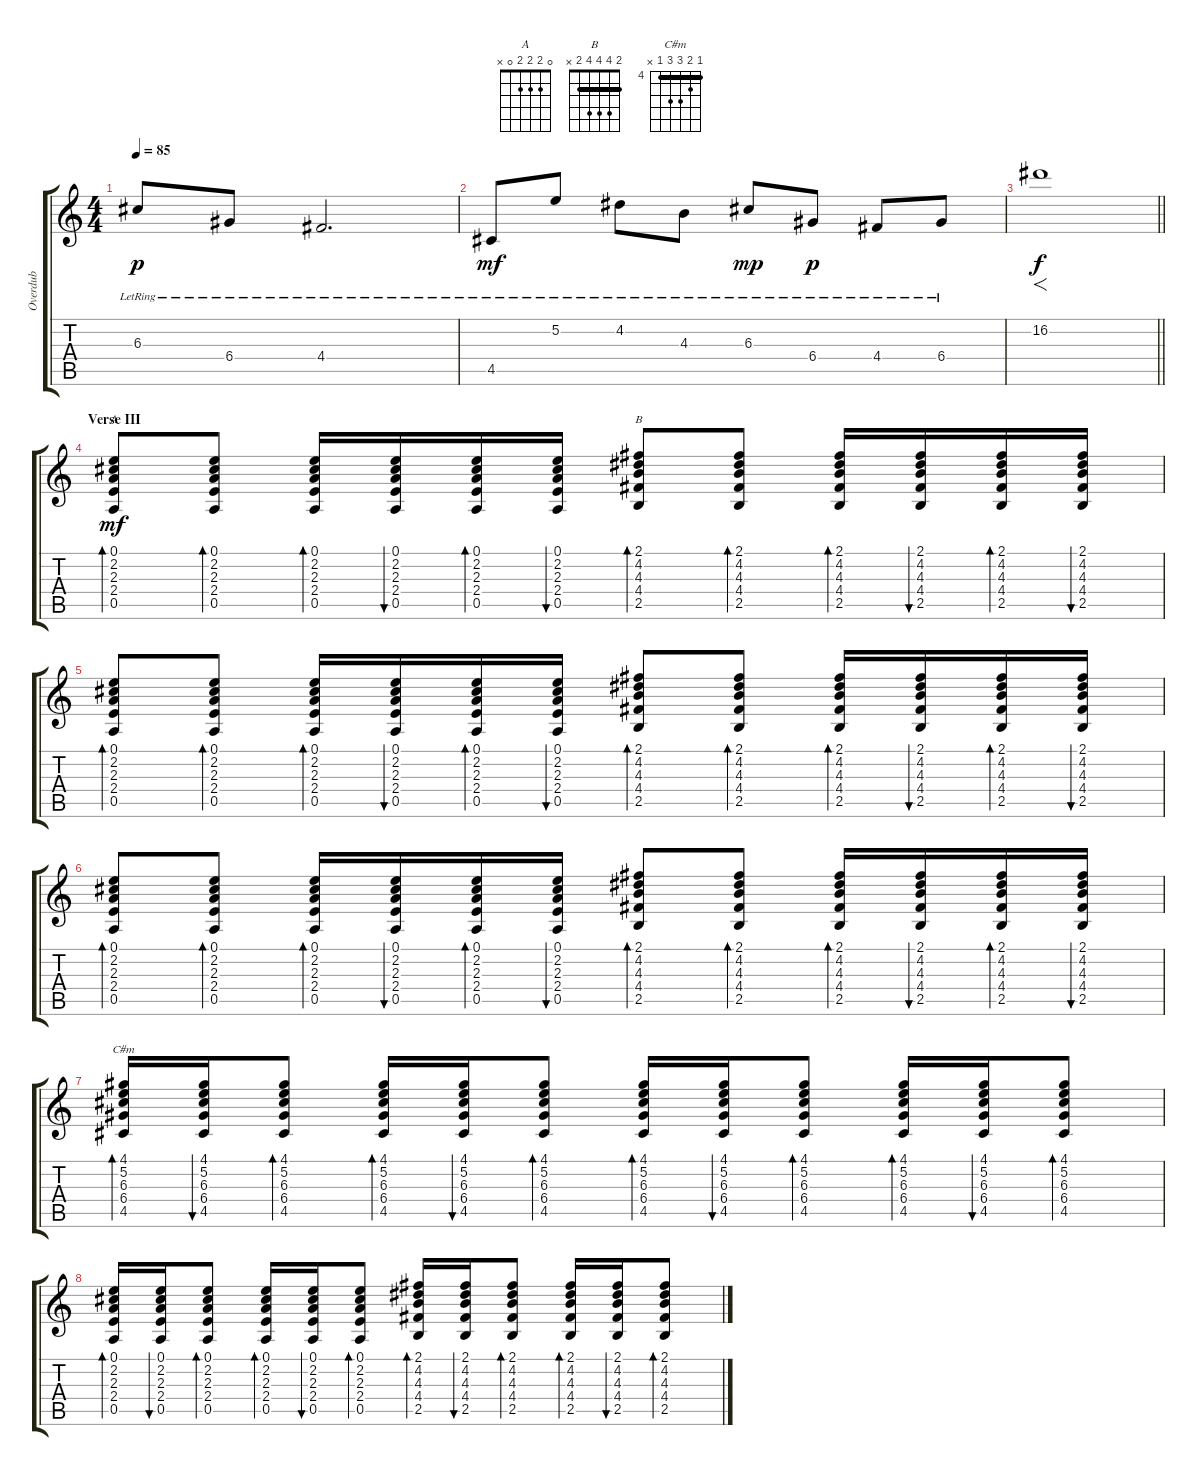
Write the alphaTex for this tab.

\track ("Overdub" "Overdub") {instrument overdrivenguitar}
\staff {score tabs}
\tuning (E4 B3 G3 D3 A2 E2) {hide}
\chord ("A" 0 2 2 2 0 x)
\chord ("B" 2 4 4 4 2 x) {barre 2}
\chord ("C#m" 4 5 6 6 4 x) {firstfret 4 barre 4}
\ts (4 4)
\tempo 85
\clef g2
\ks c
6.3{lr}.8{dy p} 6.4{lr}.8 4.4{lr}.2{d} |
4.5{lr}.8{dy mf} 5.2{lr}.8 4.2{lr}.8 4.3{lr}.8 6.3{lr}.8{dy mp} 6.4{lr}.8{dy p} 4.4{lr}.8 6.4{lr}.8 |
\barLineRight lightlight
16.2.1{f dy f volume 14} |
\section ("" "Verse III")
(0.1 2.2 2.3 2.4 0.5).8{bd 30 ch "A" dy mf volume 10 instrument acousticguitarsteel} (0.1 2.2 2.3 2.4 0.5).8{bd 60} (0.1 2.2 2.3 2.4 0.5).16{bd 60} (0.1 2.2 2.3 2.4 0.5).16{bu 60} (0.1 2.2 2.3 2.4 0.5).16{bd 60} (0.1 2.2 2.3 2.4 0.5).16{bu 60} (2.1 4.2 4.3 4.4 2.5).8{bd 30 ch "B"} (2.1 4.2 4.3 4.4 2.5).8{bd 60} (2.1 4.2 4.3 4.4 2.5).16{bd 60} (2.1 4.2 4.3 4.4 2.5).16{bu 60} (2.1 4.2 4.3 4.4 2.5).16{bd 60} (2.1 4.2 4.3 4.4 2.5).16{bu 60} |
(0.1 2.2 2.3 2.4 0.5).8{bd 30} (0.1 2.2 2.3 2.4 0.5).8{bd 60} (0.1 2.2 2.3 2.4 0.5).16{bd 60} (0.1 2.2 2.3 2.4 0.5).16{bu 60} (0.1 2.2 2.3 2.4 0.5).16{bd 60} (0.1 2.2 2.3 2.4 0.5).16{bu 60} (2.1 4.2 4.3 4.4 2.5).8{bd 30} (2.1 4.2 4.3 4.4 2.5).8{bd 60} (2.1 4.2 4.3 4.4 2.5).16{bd 60} (2.1 4.2 4.3 4.4 2.5).16{bu 60} (2.1 4.2 4.3 4.4 2.5).16{bd 60} (2.1 4.2 4.3 4.4 2.5).16{bu 60} |
(0.1 2.2 2.3 2.4 0.5).8{bd 30} (0.1 2.2 2.3 2.4 0.5).8{bd 60} (0.1 2.2 2.3 2.4 0.5).16{bd 60} (0.1 2.2 2.3 2.4 0.5).16{bu 60} (0.1 2.2 2.3 2.4 0.5).16{bd 60} (0.1 2.2 2.3 2.4 0.5).16{bu 60} (2.1 4.2 4.3 4.4 2.5).8{bd 30} (2.1 4.2 4.3 4.4 2.5).8{bd 60} (2.1 4.2 4.3 4.4 2.5).16{bd 60} (2.1 4.2 4.3 4.4 2.5).16{bu 60} (2.1 4.2 4.3 4.4 2.5).16{bd 60} (2.1 4.2 4.3 4.4 2.5).16{bu 60} |
(4.1 5.2 6.3 6.4 4.5).16{bd 30 ch "C#m"} (4.1 5.2 6.3 6.4 4.5).16{bu 30} (4.1 5.2 6.3 6.4 4.5).8{bd 30} (4.1 5.2 6.3 6.4 4.5).16{bd 30} (4.1 5.2 6.3 6.4 4.5).16{bu 30} (4.1 5.2 6.3 6.4 4.5).8{bd 30} (4.1 5.2 6.3 6.4 4.5).16{bd 30} (4.1 5.2 6.3 6.4 4.5).16{bu 30} (4.1 5.2 6.3 6.4 4.5).8{bd 30} (4.1 5.2 6.3 6.4 4.5).16{bd 30} (4.1 5.2 6.3 6.4 4.5).16{bu 30} (4.1 5.2 6.3 6.4 4.5).8{bd 30} |
(0.1 2.2 2.3 2.4 0.5).16{bd 30} (0.1 2.2 2.3 2.4 0.5).16{bu 60} (0.1 2.2 2.3 2.4 0.5).8{bd 60} (0.1 2.2 2.3 2.4 0.5).16{bd 30} (0.1 2.2 2.3 2.4 0.5).16{bu 60} (0.1 2.2 2.3 2.4 0.5).8{bd 60} (2.1 4.2 4.3 4.4 2.5).16{bd 30} (2.1 4.2 4.3 4.4 2.5).16{bu 60} (2.1 4.2 4.3 4.4 2.5).8{bd 60} (2.1 4.2 4.3 4.4 2.5).16{bd 30} (2.1 4.2 4.3 4.4 2.5).16{bu 60} (2.1 4.2 4.3 4.4 2.5).8{bd 60}
